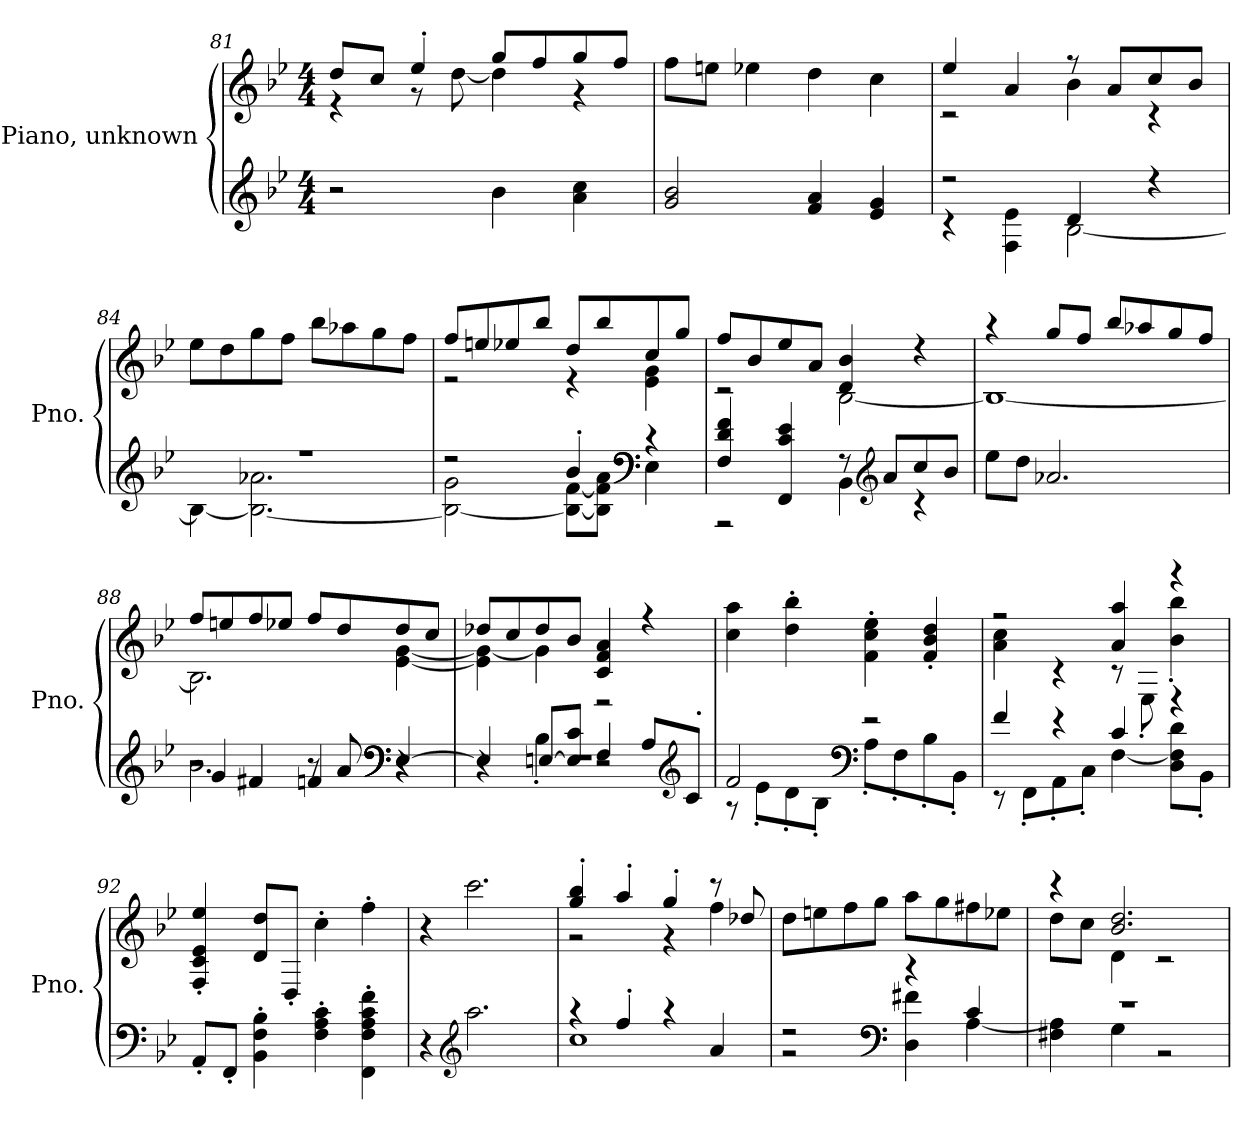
**kern	**kern
*part1	*part1
*staff2	*staff1
*I"Piano, unknown	*
*I'Pno.	*
*clefG2	*clefG2
*k[b-e-]	*k[b-e-]
*M4/4	*M4/4
=81	=81
*	*^
2r	8dd/L	4r
.	8cc/J	.
.	4ee-'/	8r
.	.	[8dd\
4b-\	8gg/L	4dd\]
.	8ff/	.
4a\ 4cc\	8gg/	4r
.	8ff/J	.
*	*v	*v
=82	=82
2g/ 2b-/	8ff\L
.	8een\J
.	4ee-X\
4f/ 4a/	4dd\
4e-/ 4g/	4cc\
=83	=83
*^	*^
2r	4r	4ee-/	2r
.	4F\ 4e-\	4a/	.
4d/	[2B-\	8r	4b-\
.	.	8a/L	.
4r	.	8cc/	4r
.	.	8b-/J	.
*	*	*v	*v
=84	=84	=84
1r	4B-\_	8ee-\L
.	.	8dd\
.	2.B-\_ 2.a-X\	8gg\
.	.	8ff\J
.	.	8bb-\L
.	.	8aa-X\
.	.	8gg\
.	.	8ff\J
!!LO:LB:g=z
=85	=85	=85
*	*	*^
2r	2B-\_ 2g\	8ff/L	2r
.	.	8een/	.
.	.	8ee-X/	.
.	.	8bb-/J	.
4b-'/	8B-\_ [8f\L	8dd/L	4r
.	8B-\] 8f\] 8a\J	8bb-/	.
*clefF4	*	*	*
4r	4E-\	8cc/	4e-\ 4g\
.	.	8gg/J	.
=86	=86	=86	=86
4F/ 4d/ 4f/	2r	8ff/L	2r
.	.	8b-/	.
4FF/ 4c/ 4e-/	.	8ee-/	.
.	.	8a/J	.
8r	4BB-\	4d/ 4b-/	[2B-\
*clefG2	*	*	*
8a/L	.	.	.
8cc/	4r	4r	.
8b-/J	.	.	.
*v	*v	*	*
=87	=87	=87
8ee-\L	4r	1B-_
8dd\J	.	.
2.a-X/	8gg/L	.
.	8ff/J	.
.	8bb-/L	.
.	8aa-X/	.
.	8gg/	.
.	8ff/J	.
!!LO:LB:g=z	!!
=88	=88	=88
*^	*	*
*	*^	*	*
2r	2.b-\	4g/	8ff/L	2.B-\]
.	.	.	8een/	.
.	.	4f#X/	8ff/	.
.	.	.	8ee-X/J	.
4fn/	.	8r	8ff/L	.
.	.	8a/	8dd/	.
*clefF4	*	*	*	*
4r	4r	[4E-/	8dd/	[4e-\ [4g\
.	.	.	8cc/J	.
=89	=89	=89	=89	=89
1r	4r	4E-/]	8dd-X/L	4e-\] 4g\_
.	.	.	8cc/	.
.	4B-'\	[8En/L	8dd-/	4g\]
.	.	8E/] 8c/J	8b-/J	.
.	2r	4F/	4c/ 4f/ 4a/	2r
.	.	8A/L	4r	.
*clefG2	*	*	*	*
.	.	8c'/J	.	.
*	*v	*v	*	*
*	*	*v	*v
=90	=90	=90
2f/	8r	4cc\ 4aa\
.	8e-'\L	.
.	8d'\	4dd\' 4bb-\'
.	8B-'\J	.
*clefF4	*	*
2r	8A'\L	4f\' 4cc\' 4ee-\'
.	8F'\	.
.	8B-'\	4f/' 4b-/' 4dd/'
.	8BB-'\J	.
=91	=91	=91
*	*	*^
4f/	8r	2r	4a\ 4cc\
.	8FF'\L	.	.
4r	8AA'\	.	4r
.	8C'\J	.	.
4c/	[4F\	4a/ 4aa/	8r
.	.	.	8E-'\
4r	8D\ 8F\] 8d\L	4r	4b-\' 4bb-\'
.	8BB-'\J	.	.
*v	*v	*	*
*	*v	*v
!!LO:LB:g=z
=92	=92
8AA'/L	4F/' 4c/' 4e-/' 4ee-/'
8FF'/J	.
4BB-\' 4F\' 4B-\'	8d/ 8dd/L
.	8D'/J
4F\' 4A\' 4c\'	4cc'\
4FF\' 4F\' 4A\' 4c\' 4f\'	4ff'\
=93	=93
4r	4r
*clefG2	*
2.aa\	2.ccc\
=94	=94
*^	*^
4r	1cc	4gg/' 4bb-/'	2r
4ff'/	.	4aa'/	.
4r	.	4gg'/	4r
4a/	.	8r	4ff\
.	.	8dd-X/	.
*	*	*v	*v
=95	=95	=95
2r	2r	8dd\L
.	.	8een\
.	.	8ff\
.	.	8gg\J
*clefF4	*	*
4r	4D\ 4f#X\	8aa\L
.	.	8gg\
4c/	[4A\	8ff#X\
.	.	8ee-X\J
=96	=96	=96
*	*	*^
1r	4F#X\ 4A\]	4r	8dd\L
.	.	.	8cc\J
.	4G\	2.b-/ 2.dd/	4d\
.	2r	.	2r
*v	*v	*	*
*	*v	*v
=	=
*-	*-
